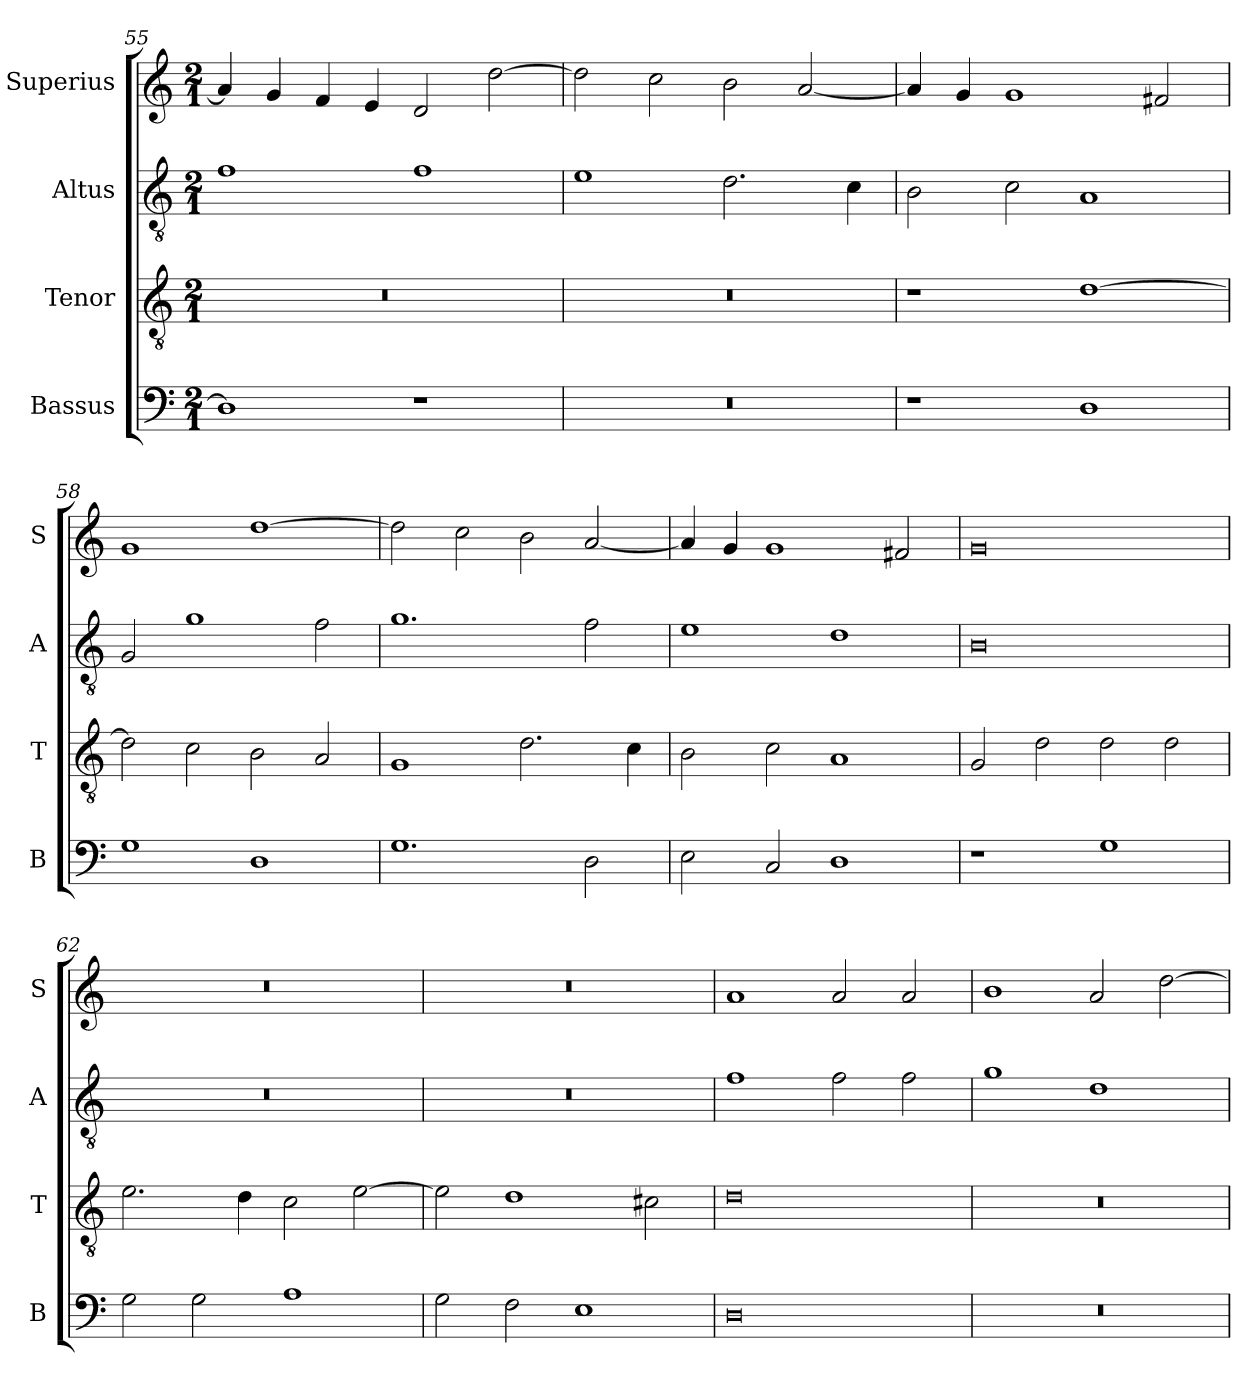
**kern	**kern	**kern	**kern
*part4	*part3	*part2	*part1
*staff4	*staff3	*staff2	*staff1
*I"Bassus	*I"Tenor	*I"Altus	*I"Superius
*I'B	*I'T	*I'A	*I'S
*clefF4	*clefGv2	*clefGv2	*clefG2
*k[]	*k[]	*k[]	*k[]
*C:	*C:	*C:	*C:
*M2/1	*M2/1	*M2/1	*M2/1
=55	=55	=55	=55
1D]	0r	1f	4a]
.	.	.	4g
.	.	.	4f
.	.	.	4e
1r	.	1f	2d
.	.	.	[2dd
=56	=56	=56	=56
0r	0r	1e	2dd]
.	.	.	2cc
.	.	2.d	2b
.	.	.	[2a
.	.	4c	.
=57	=57	=57	=57
1r	1r	2B	4a]
.	.	.	4g
.	.	2c	1g
1D	[1d	1A	.
.	.	.	2f#X
=58	=58	=58	=58
1G	2d]	2G	1g
.	2c	1g	.
1D	2B	.	[1dd
.	2A	2f	.
=59	=59	=59	=59
1.G	1G	1.g	2dd]
.	.	.	2cc
.	2.d	.	2b
2D	.	2f	[2a
.	4c	.	.
=60	=60	=60	=60
2E	2B	1e	4a]
.	.	.	4g
2C	2c	.	1g
1D	1A	1d	.
.	.	.	2f#X
=61	=61	=61	=61
1r	2G	0B	0g
.	2d	.	.
1G	2d	.	.
.	2d	.	.
=62	=62	=62	=62
2G	2.e	0r	0r
2G	.	.	.
.	4d	.	.
1A	2c	.	.
.	[2e	.	.
=63	=63	=63	=63
2G	2e]	0r	0r
2F	1d	.	.
1E	.	.	.
.	2c#X	.	.
=64	=64	=64	=64
0D	0d	1f	1a
.	.	2f	2a
.	.	2f	2a
=65	=65	=65	=65
0r	0r	1g	1b
.	.	1d	2a
.	.	.	[2dd
=	=	=	=
*-	*-	*-	*-
